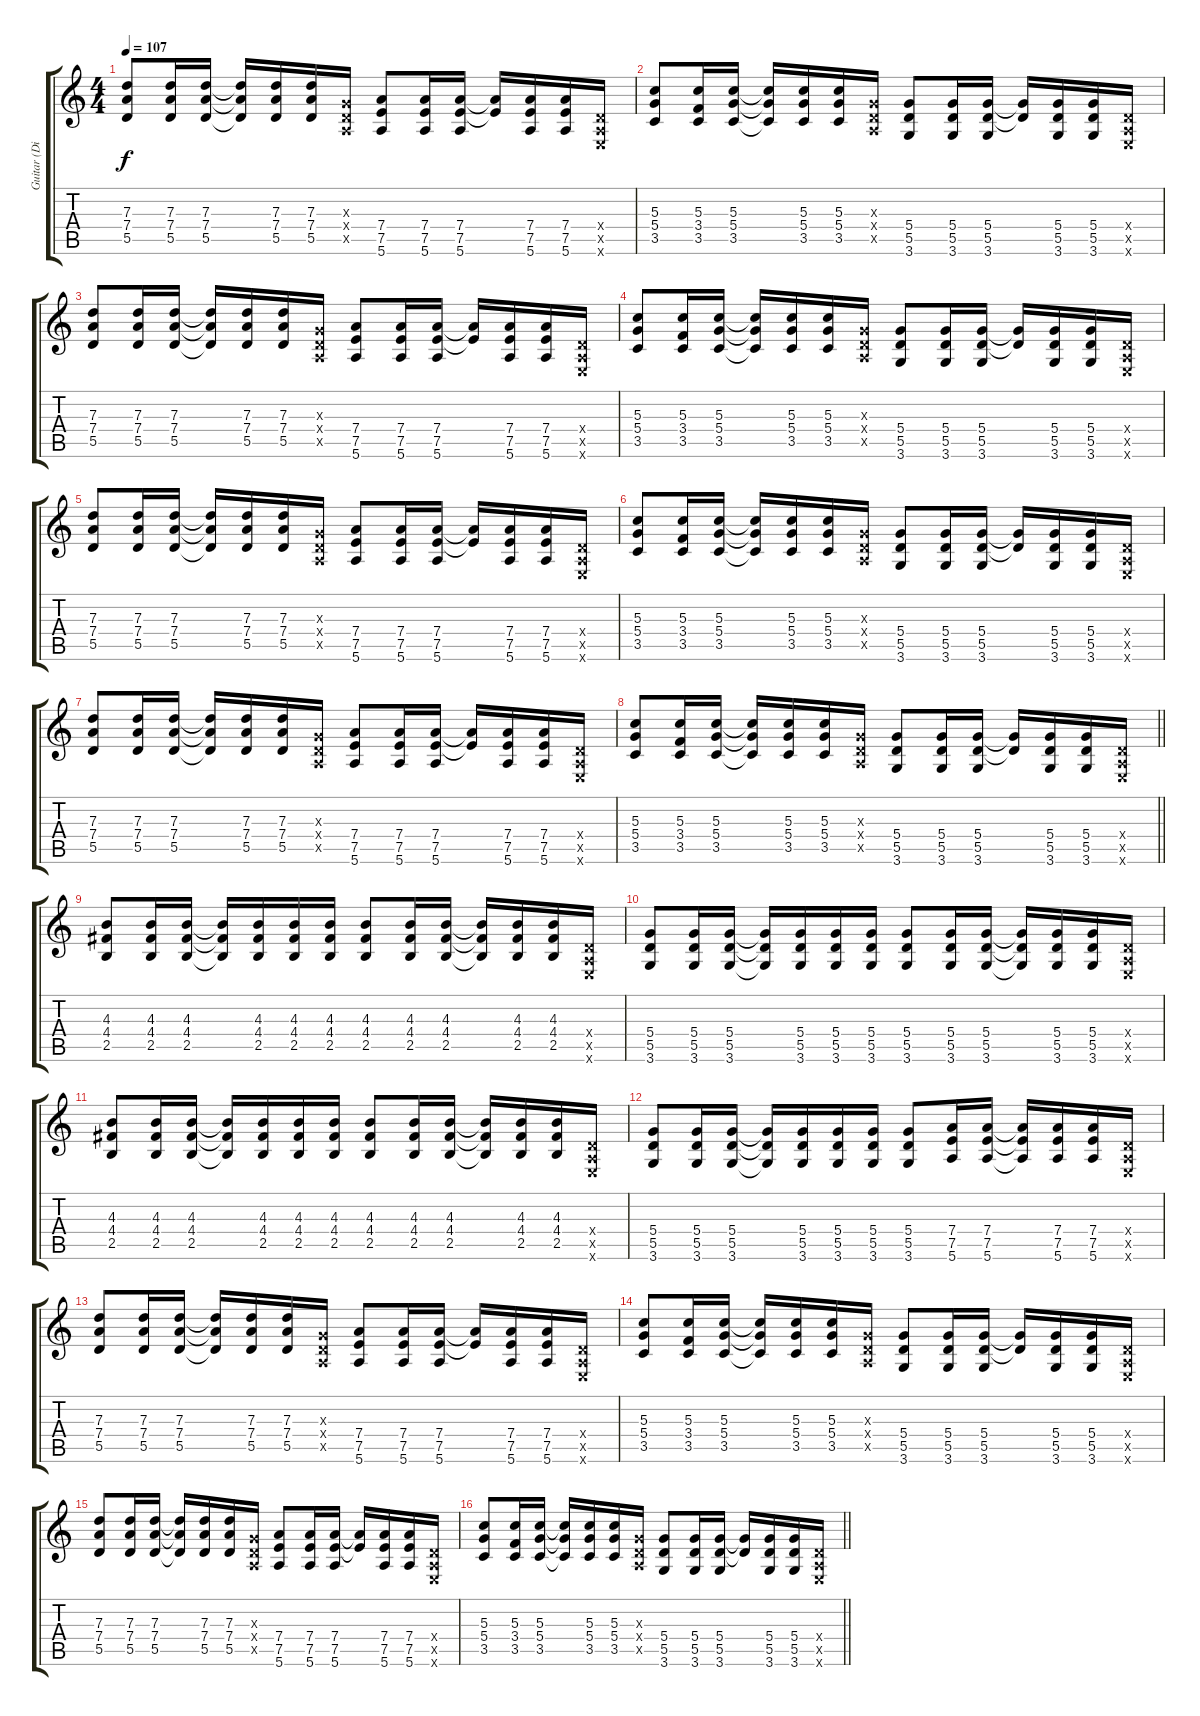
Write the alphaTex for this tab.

\track ("Guitar (Distrotion) - Chester Bennington" "Guitar (Di") {instrument distortionguitar}
\staff {score tabs}
\tuning (E4 B3 G3 D3 A2 E2) {hide}
\ts (4 4)
\tempo 107
\clef g2
\ks c
(7.3 7.4 5.5).8{dy f} (7.3 7.4 5.5).16 (7.3 7.4 5.5).16 (7.3{t} 7.4{t} 5.5{t}).16 (7.3 7.4 5.5).16 (7.3 7.4 5.5).16 (0.3{x} 0.4{x} 0.5{x}).16 (7.4 7.5 5.6).8 (7.4 7.5 5.6).16 (7.4 7.5 5.6).16 (7.4{t} 7.5{t}).16 (7.4 7.5 5.6).16 (7.4 7.5 5.6).16 (0.4{x} 0.5{x} 0.6{x}).16 |
(5.3 5.4 3.5).8 (5.3 3.4 3.5).16 (5.3 5.4 3.5).16 (5.3{t} 5.4{t} 3.5{t}).16 (5.3 5.4 3.5).16 (5.3 5.4 3.5).16 (0.3{x} 0.4{x} 0.5{x}).16 (5.4 5.5 3.6).8 (5.4 5.5 3.6).16 (5.4 5.5 3.6).16 (5.4{t} 5.5{t}).16 (5.4 5.5 3.6).16 (5.4 5.5 3.6).16 (0.4{x} 0.5{x} 0.6{x}).16 |
(7.3 7.4 5.5).8 (7.3 7.4 5.5).16 (7.3 7.4 5.5).16 (7.3{t} 7.4{t} 5.5{t}).16 (7.3 7.4 5.5).16 (7.3 7.4 5.5).16 (0.3{x} 0.4{x} 0.5{x}).16 (7.4 7.5 5.6).8 (7.4 7.5 5.6).16 (7.4 7.5 5.6).16 (7.4{t} 7.5{t}).16 (7.4 7.5 5.6).16 (7.4 7.5 5.6).16 (0.4{x} 0.5{x} 0.6{x}).16 |
(5.3 5.4 3.5).8 (5.3 3.4 3.5).16 (5.3 5.4 3.5).16 (5.3{t} 5.4{t} 3.5{t}).16 (5.3 5.4 3.5).16 (5.3 5.4 3.5).16 (0.3{x} 0.4{x} 0.5{x}).16 (5.4 5.5 3.6).8 (5.4 5.5 3.6).16 (5.4 5.5 3.6).16 (5.4{t} 5.5{t}).16 (5.4 5.5 3.6).16 (5.4 5.5 3.6).16 (0.4{x} 0.5{x} 0.6{x}).16 |
(7.3 7.4 5.5).8 (7.3 7.4 5.5).16 (7.3 7.4 5.5).16 (7.3{t} 7.4{t} 5.5{t}).16 (7.3 7.4 5.5).16 (7.3 7.4 5.5).16 (0.3{x} 0.4{x} 0.5{x}).16 (7.4 7.5 5.6).8 (7.4 7.5 5.6).16 (7.4 7.5 5.6).16 (7.4{t} 7.5{t}).16 (7.4 7.5 5.6).16 (7.4 7.5 5.6).16 (0.4{x} 0.5{x} 0.6{x}).16 |
(5.3 5.4 3.5).8 (5.3 3.4 3.5).16 (5.3 5.4 3.5).16 (5.3{t} 5.4{t} 3.5{t}).16 (5.3 5.4 3.5).16 (5.3 5.4 3.5).16 (0.3{x} 0.4{x} 0.5{x}).16 (5.4 5.5 3.6).8 (5.4 5.5 3.6).16 (5.4 5.5 3.6).16 (5.4{t} 5.5{t}).16 (5.4 5.5 3.6).16 (5.4 5.5 3.6).16 (0.4{x} 0.5{x} 0.6{x}).16 |
(7.3 7.4 5.5).8 (7.3 7.4 5.5).16 (7.3 7.4 5.5).16 (7.3{t} 7.4{t} 5.5{t}).16 (7.3 7.4 5.5).16 (7.3 7.4 5.5).16 (0.3{x} 0.4{x} 0.5{x}).16 (7.4 7.5 5.6).8 (7.4 7.5 5.6).16 (7.4 7.5 5.6).16 (7.4{t} 7.5{t}).16 (7.4 7.5 5.6).16 (7.4 7.5 5.6).16 (0.4{x} 0.5{x} 0.6{x}).16 |
\barLineRight lightlight
(5.3 5.4 3.5).8 (5.3 3.4 3.5).16 (5.3 5.4 3.5).16 (5.3{t} 5.4{t} 3.5{t}).16 (5.3 5.4 3.5).16 (5.3 5.4 3.5).16 (0.3{x} 0.4{x} 0.5{x}).16 (5.4 5.5 3.6).8 (5.4 5.5 3.6).16 (5.4 5.5 3.6).16 (5.4{t} 5.5{t}).16 (5.4 5.5 3.6).16 (5.4 5.5 3.6).16 (0.4{x} 0.5{x} 0.6{x}).16 |
(4.3 4.4 2.5).8 (4.3 4.4 2.5).16 (4.3 4.4 2.5).16 (4.3{t} 4.4{t} 2.5{t}).16 (4.3 4.4 2.5).16 (4.3 4.4 2.5).16 (4.3 4.4 2.5).16 (4.3 4.4 2.5).8 (4.3 4.4 2.5).16 (4.3 4.4 2.5).16 (4.3{t} 4.4{t} 2.5{t}).16 (4.3 4.4 2.5).16 (4.3 4.4 2.5).16 (0.4{x} 0.5{x} 0.6{x}).16 |
(5.4 5.5 3.6).8 (5.4 5.5 3.6).16 (5.4 5.5 3.6).16 (5.4{t} 5.5{t} 3.6{t}).16 (5.4 5.5 3.6).16 (5.4 5.5 3.6).16 (5.4 5.5 3.6).16 (5.4 5.5 3.6).8 (5.4 5.5 3.6).16 (5.4 5.5 3.6).16 (5.4{t} 5.5{t} 3.6{t}).16 (5.4 5.5 3.6).16 (5.4 5.5 3.6).16 (0.4{x} 0.5{x} 0.6{x}).16 |
(4.3 4.4 2.5).8 (4.3 4.4 2.5).16 (4.3 4.4 2.5).16 (4.3{t} 4.4{t} 2.5{t}).16 (4.3 4.4 2.5).16 (4.3 4.4 2.5).16 (4.3 4.4 2.5).16 (4.3 4.4 2.5).8 (4.3 4.4 2.5).16 (4.3 4.4 2.5).16 (4.3{t} 4.4{t} 2.5{t}).16 (4.3 4.4 2.5).16 (4.3 4.4 2.5).16 (0.4{x} 0.5{x} 0.6{x}).16 |
(5.4 5.5 3.6).8 (5.4 5.5 3.6).16 (5.4 5.5 3.6).16 (5.4{t} 5.5{t} 3.6{t}).16 (5.4 5.5 3.6).16 (5.4 5.5 3.6).16 (5.4 5.5 3.6).16 (5.4 5.5 3.6).8 (7.4 7.5 5.6).16 (7.4 7.5 5.6).16 (7.4{t} 7.5{t} 5.6{t}).16 (7.4 7.5 5.6).16 (7.4 7.5 5.6).16 (0.4{x} 0.5{x} 0.6{x}).16 |
(7.3 7.4 5.5).8 (7.3 7.4 5.5).16 (7.3 7.4 5.5).16 (7.3{t} 7.4{t} 5.5{t}).16 (7.3 7.4 5.5).16 (7.3 7.4 5.5).16 (0.3{x} 0.4{x} 0.5{x}).16 (7.4 7.5 5.6).8 (7.4 7.5 5.6).16 (7.4 7.5 5.6).16 (7.4{t} 7.5{t}).16 (7.4 7.5 5.6).16 (7.4 7.5 5.6).16 (0.4{x} 0.5{x} 0.6{x}).16 |
(5.3 5.4 3.5).8 (5.3 3.4 3.5).16 (5.3 5.4 3.5).16 (5.3{t} 5.4{t} 3.5{t}).16 (5.3 5.4 3.5).16 (5.3 5.4 3.5).16 (0.3{x} 0.4{x} 0.5{x}).16 (5.4 5.5 3.6).8 (5.4 5.5 3.6).16 (5.4 5.5 3.6).16 (5.4{t} 5.5{t}).16 (5.4 5.5 3.6).16 (5.4 5.5 3.6).16 (0.4{x} 0.5{x} 0.6{x}).16 |
(7.3 7.4 5.5).8 (7.3 7.4 5.5).16 (7.3 7.4 5.5).16 (7.3{t} 7.4{t} 5.5{t}).16 (7.3 7.4 5.5).16 (7.3 7.4 5.5).16 (0.3{x} 0.4{x} 0.5{x}).16 (7.4 7.5 5.6).8 (7.4 7.5 5.6).16 (7.4 7.5 5.6).16 (7.4{t} 7.5{t}).16 (7.4 7.5 5.6).16 (7.4 7.5 5.6).16 (0.4{x} 0.5{x} 0.6{x}).16 |
\barLineRight lightlight
(5.3 5.4 3.5).8 (5.3 3.4 3.5).16 (5.3 5.4 3.5).16 (5.3{t} 5.4{t} 3.5{t}).16 (5.3 5.4 3.5).16 (5.3 5.4 3.5).16 (0.3{x} 0.4{x} 0.5{x}).16 (5.4 5.5 3.6).8 (5.4 5.5 3.6).16 (5.4 5.5 3.6).16 (5.4{t} 5.5{t}).16 (5.4 5.5 3.6).16 (5.4 5.5 3.6).16 (0.4{x} 0.5{x} 0.6{x}).16
